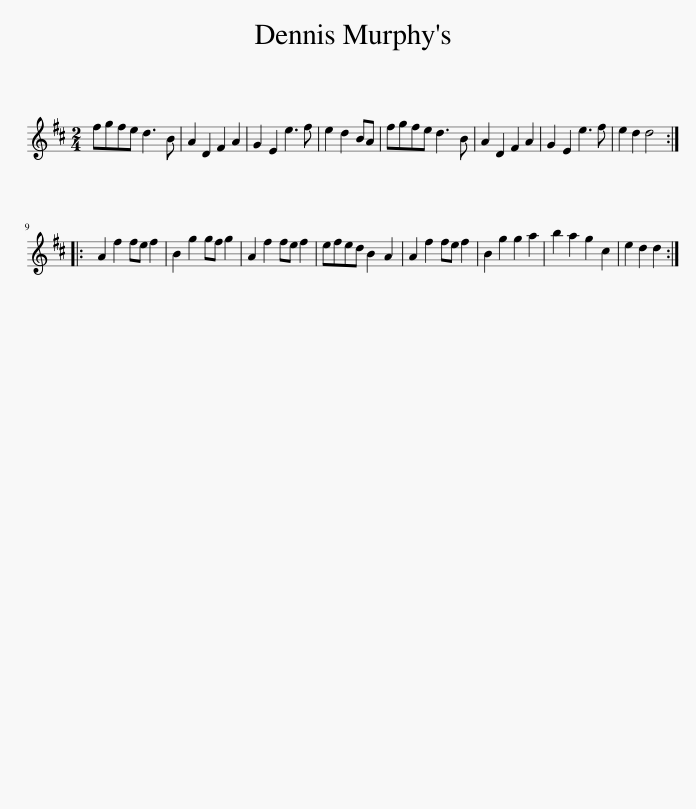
X:1
L:1/8
M:2/4
I:linebreak $
K:D
V:1 treble
V:1
 fgfe d3 B | A2 D2 F2 A2 | G2 E2 e3 f | e2 d2 BA | fgfe d3 B | %5
 A2 D2 F2 A2 | G2 E2 e3 f | e2 d2 d4 ::$ A2 f2 fe f2 | B2 g2 gf g2 | %10
 A2 f2 fe f2 | efed B2 A2 | A2 f2 fe f2 | B2 g2 g2 a2 | b2 a2 g2 c2 | %15
 e2 d2 d2 :| %16
